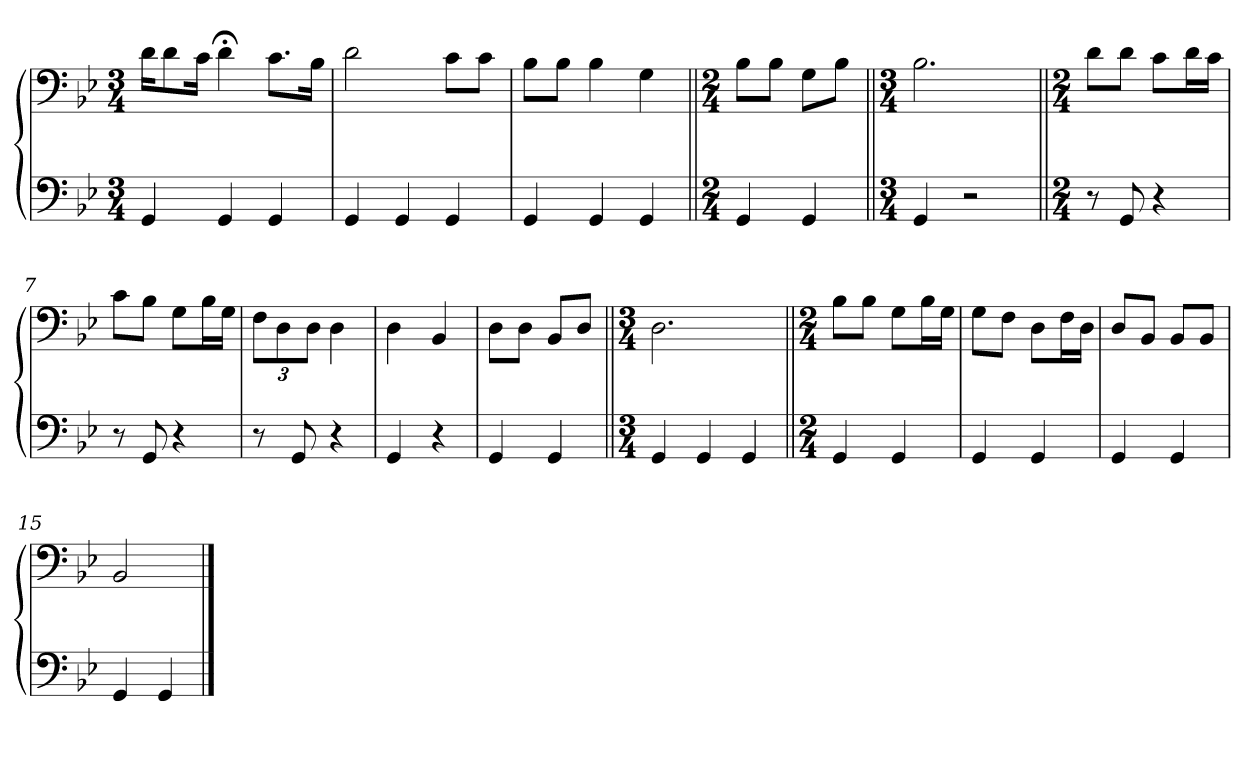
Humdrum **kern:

**kern	**kern
*part1	*part1
*staff2	*staff1
*clefF4	*clefF4
*k[b-e-]	*k[b-e-]
*M3/4	*M3/4
=1	=1
4GG/	16d\KL
.	8d\
.	16c\Jk
4GG/	4d;<\
4GG/	8.c\L
.	16B-\Jk
=2	=2
4GG/	2d\
4GG/	.
4GG/	8c\L
.	8c\J
=3	=3
4GG/	8B-\L
.	8B-\J
4GG/	4B-\
4GG/	4G\
=4||	=4||
*M2/4	*M2/4
4GG/	8B-\L
.	8B-\J
4GG/	8G\L
.	8B-\J
=5||	=5||
*M3/4	*M3/4
4GG/	2.B-\
2r	.
=6||	=6||
*M2/4	*M2/4
8r	8d\L
8GG/	8d\J
4r	8c\L
.	16d\L
.	16c\JJ
=7	=7
8r	8c\L
8GG/	8B-\J
4r	8G\L
.	16B-\L
.	16G\JJ
=8	=8
8r	12F\L
.	12D\
8GG/	.
.	12D\J
4r	4D\
=9	=9
4GG/	4D\
4r	4BB-/
=10	=10
4GG/	8D\L
.	8D\J
4GG/	8BB-/L
.	8D/J
=11||	=11||
*M3/4	*M3/4
4GG/	2.D\
4GG/	.
4GG/	.
=12||	=12||
*M2/4	*M2/4
4GG/	8B-\L
.	8B-\J
4GG/	8G\L
.	16B-\L
.	16G\JJ
=13	=13
4GG/	8G\L
.	8F\J
4GG/	8D\L
.	16F\L
.	16D\JJ
=14	=14
4GG/	8D/L
.	8BB-/J
4GG/	8BB-/L
.	8BB-/J
=15	=15
4GG/	2BB-/
4GG/	.
==	==
*-	*-
